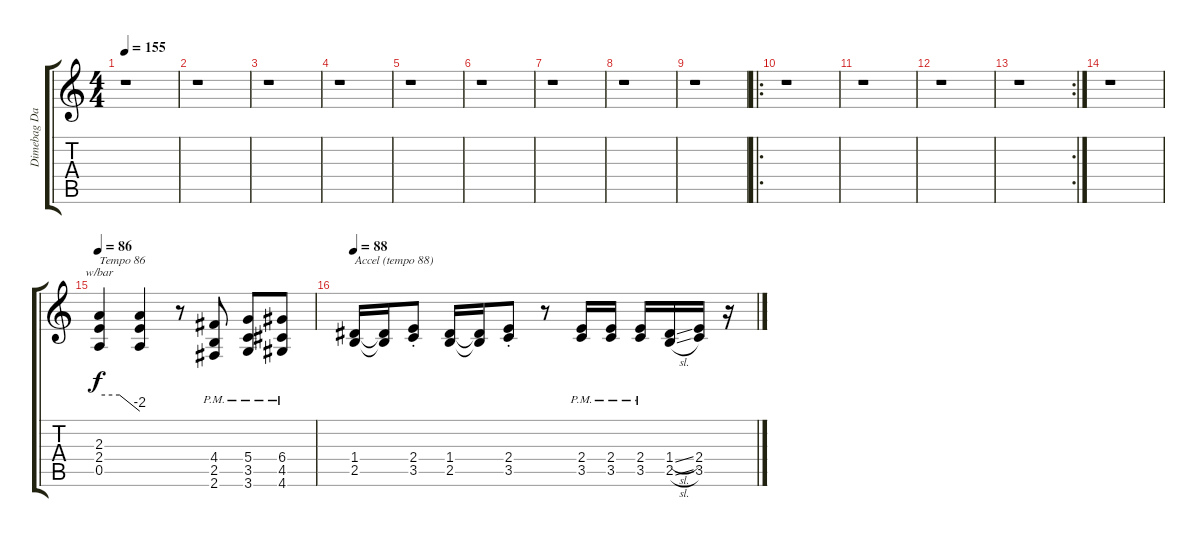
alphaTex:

\track ("Dimebag Darrell (Rythm)" "Dimebag Da") {instrument distortionguitar}
\staff {score tabs}
\tuning (E4 B3 G3 D3 A2 E2) {hide}
\ts (4 4)
\tempo 155
\clef g2
\ks c
r.1{dy f instrument distortionguitar} |
r.1 |
r.1 |
r.1 |
r.1 |
r.1 |
r.1 |
r.1 |
r.1 |
\ro
r.1 |
r.1 |
r.1 |
\rc 2
r.1 |
r.1 |
\tempo 86
(2.3 2.4 0.5).4{tbe (custom default 0 0 30 0 60 -8) txt "Tempo 86" instrument distortionguitar} (2.3{t} 2.4{t} 0.5{t}).4 r.8 (4.4{pm} 2.5{pm} 2.6{pm}).8 (5.4{pm} 3.5{pm} 3.6{pm}).8 (6.4{pm} 4.5{pm} 4.6{pm}).8 |
\tempo 88
(1.4 2.5).16{txt "Accel (tempo 88)"} (1.4{t} 2.5{t}).16 (2.4{st} 3.5{st}).8 (1.4 2.5).16 (1.4{t} 2.5{t}).16 (2.4{st} 3.5{st}).8 r.8 (2.4{pm} 3.5{pm}).16 (2.4{pm} 3.5{pm}).16 (2.4{pm} 3.5{pm}).16 (1.4{sl} 2.5{sl}).16 (2.4 3.5).16 r.16
